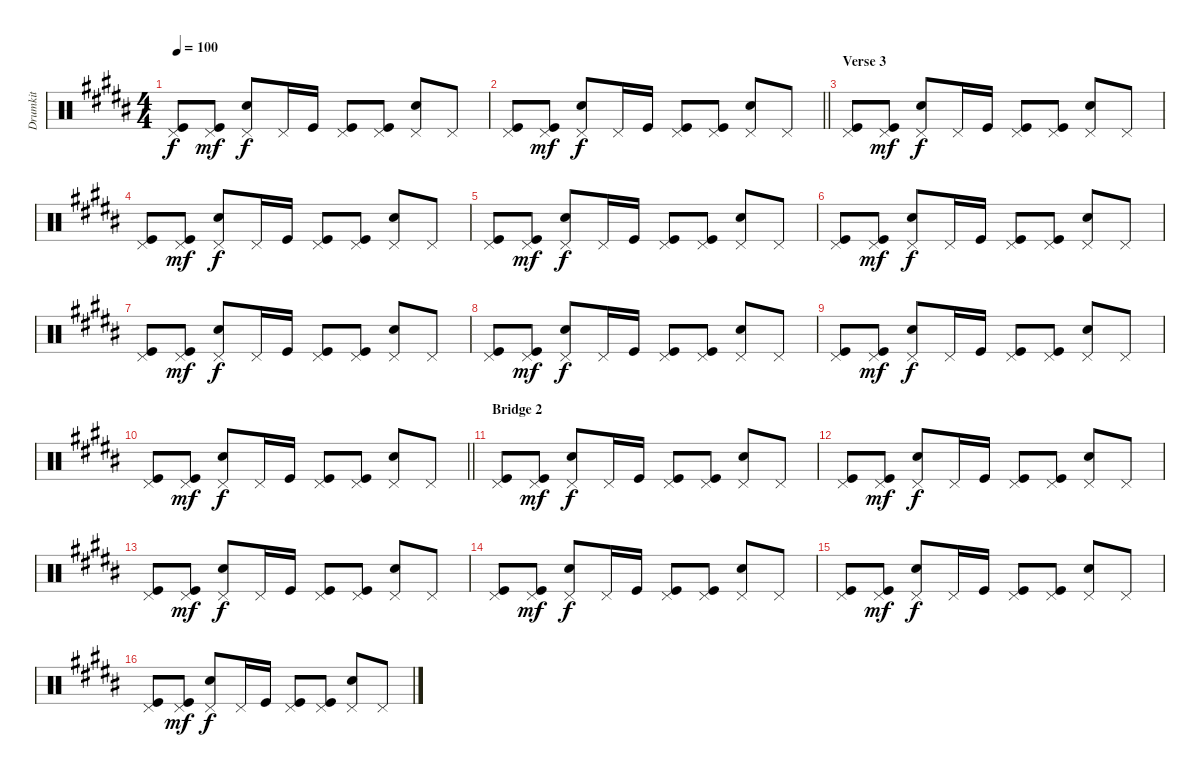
\track ("Drumkit" "Drumkit") {instrument percussion}
\staff {score}
\articulation defaults
\ts (4 4)
\tempo 100
\clef neutral
\ks b
("Pedal Hi-Hat (hit)" "Kick (hit)").8{dy f} ("Pedal Hi-Hat (hit)" "Kick (hit)").8{dy mf} ("Pedal Hi-Hat (hit)" "Snare (hit) 2").8{dy f} "Pedal Hi-Hat (hit)".16 "Kick (hit)".16 ("Pedal Hi-Hat (hit)" "Kick (hit)").8 ("Pedal Hi-Hat (hit)" "Kick (hit)").8 ("Pedal Hi-Hat (hit)" "Snare (hit) 2").8 "Pedal Hi-Hat (hit)".8 |
\barLineRight lightlight
("Pedal Hi-Hat (hit)" "Kick (hit)").8 ("Pedal Hi-Hat (hit)" "Kick (hit)").8{dy mf} ("Pedal Hi-Hat (hit)" "Snare (hit) 2").8{dy f} "Pedal Hi-Hat (hit)".16 "Kick (hit)".16 ("Pedal Hi-Hat (hit)" "Kick (hit)").8 ("Pedal Hi-Hat (hit)" "Kick (hit)").8 ("Pedal Hi-Hat (hit)" "Snare (hit) 2").8 "Pedal Hi-Hat (hit)".8 |
\section ("" "Verse 3")
("Pedal Hi-Hat (hit)" "Kick (hit)").8 ("Pedal Hi-Hat (hit)" "Kick (hit)").8{dy mf} ("Pedal Hi-Hat (hit)" "Snare (hit) 2").8{dy f} "Pedal Hi-Hat (hit)".16 "Kick (hit)".16 ("Pedal Hi-Hat (hit)" "Kick (hit)").8 ("Pedal Hi-Hat (hit)" "Kick (hit)").8 ("Pedal Hi-Hat (hit)" "Snare (hit) 2").8 "Pedal Hi-Hat (hit)".8 |
("Pedal Hi-Hat (hit)" "Kick (hit)").8 ("Pedal Hi-Hat (hit)" "Kick (hit)").8{dy mf} ("Pedal Hi-Hat (hit)" "Snare (hit) 2").8{dy f} "Pedal Hi-Hat (hit)".16 "Kick (hit)".16 ("Pedal Hi-Hat (hit)" "Kick (hit)").8 ("Pedal Hi-Hat (hit)" "Kick (hit)").8 ("Pedal Hi-Hat (hit)" "Snare (hit) 2").8 "Pedal Hi-Hat (hit)".8 |
("Pedal Hi-Hat (hit)" "Kick (hit)").8 ("Pedal Hi-Hat (hit)" "Kick (hit)").8{dy mf} ("Pedal Hi-Hat (hit)" "Snare (hit) 2").8{dy f} "Pedal Hi-Hat (hit)".16 "Kick (hit)".16 ("Pedal Hi-Hat (hit)" "Kick (hit)").8 ("Pedal Hi-Hat (hit)" "Kick (hit)").8 ("Pedal Hi-Hat (hit)" "Snare (hit) 2").8 "Pedal Hi-Hat (hit)".8 |
("Pedal Hi-Hat (hit)" "Kick (hit)").8 ("Pedal Hi-Hat (hit)" "Kick (hit)").8{dy mf} ("Pedal Hi-Hat (hit)" "Snare (hit) 2").8{dy f} "Pedal Hi-Hat (hit)".16 "Kick (hit)".16 ("Pedal Hi-Hat (hit)" "Kick (hit)").8 ("Pedal Hi-Hat (hit)" "Kick (hit)").8 ("Pedal Hi-Hat (hit)" "Snare (hit) 2").8 "Pedal Hi-Hat (hit)".8 |
("Pedal Hi-Hat (hit)" "Kick (hit)").8 ("Pedal Hi-Hat (hit)" "Kick (hit)").8{dy mf} ("Pedal Hi-Hat (hit)" "Snare (hit) 2").8{dy f} "Pedal Hi-Hat (hit)".16 "Kick (hit)".16 ("Pedal Hi-Hat (hit)" "Kick (hit)").8 ("Pedal Hi-Hat (hit)" "Kick (hit)").8 ("Pedal Hi-Hat (hit)" "Snare (hit) 2").8 "Pedal Hi-Hat (hit)".8 |
("Pedal Hi-Hat (hit)" "Kick (hit)").8 ("Pedal Hi-Hat (hit)" "Kick (hit)").8{dy mf} ("Pedal Hi-Hat (hit)" "Snare (hit) 2").8{dy f} "Pedal Hi-Hat (hit)".16 "Kick (hit)".16 ("Pedal Hi-Hat (hit)" "Kick (hit)").8 ("Pedal Hi-Hat (hit)" "Kick (hit)").8 ("Pedal Hi-Hat (hit)" "Snare (hit) 2").8 "Pedal Hi-Hat (hit)".8 |
("Pedal Hi-Hat (hit)" "Kick (hit)").8 ("Pedal Hi-Hat (hit)" "Kick (hit)").8{dy mf} ("Pedal Hi-Hat (hit)" "Snare (hit) 2").8{dy f} "Pedal Hi-Hat (hit)".16 "Kick (hit)".16 ("Pedal Hi-Hat (hit)" "Kick (hit)").8 ("Pedal Hi-Hat (hit)" "Kick (hit)").8 ("Pedal Hi-Hat (hit)" "Snare (hit) 2").8 "Pedal Hi-Hat (hit)".8 |
\barLineRight lightlight
("Pedal Hi-Hat (hit)" "Kick (hit)").8 ("Pedal Hi-Hat (hit)" "Kick (hit)").8{dy mf} ("Pedal Hi-Hat (hit)" "Snare (hit) 2").8{dy f} "Pedal Hi-Hat (hit)".16 "Kick (hit)".16 ("Pedal Hi-Hat (hit)" "Kick (hit)").8 ("Pedal Hi-Hat (hit)" "Kick (hit)").8 ("Pedal Hi-Hat (hit)" "Snare (hit) 2").8 "Pedal Hi-Hat (hit)".8 |
\section ("" "Bridge 2")
("Pedal Hi-Hat (hit)" "Kick (hit)").8 ("Pedal Hi-Hat (hit)" "Kick (hit)").8{dy mf} ("Pedal Hi-Hat (hit)" "Snare (hit) 2").8{dy f} "Pedal Hi-Hat (hit)".16 "Kick (hit)".16 ("Pedal Hi-Hat (hit)" "Kick (hit)").8 ("Pedal Hi-Hat (hit)" "Kick (hit)").8 ("Pedal Hi-Hat (hit)" "Snare (hit) 2").8 "Pedal Hi-Hat (hit)".8 |
("Pedal Hi-Hat (hit)" "Kick (hit)").8 ("Pedal Hi-Hat (hit)" "Kick (hit)").8{dy mf} ("Pedal Hi-Hat (hit)" "Snare (hit) 2").8{dy f} "Pedal Hi-Hat (hit)".16 "Kick (hit)".16 ("Pedal Hi-Hat (hit)" "Kick (hit)").8 ("Pedal Hi-Hat (hit)" "Kick (hit)").8 ("Pedal Hi-Hat (hit)" "Snare (hit) 2").8 "Pedal Hi-Hat (hit)".8 |
("Pedal Hi-Hat (hit)" "Kick (hit)").8 ("Pedal Hi-Hat (hit)" "Kick (hit)").8{dy mf} ("Pedal Hi-Hat (hit)" "Snare (hit) 2").8{dy f} "Pedal Hi-Hat (hit)".16 "Kick (hit)".16 ("Pedal Hi-Hat (hit)" "Kick (hit)").8 ("Pedal Hi-Hat (hit)" "Kick (hit)").8 ("Pedal Hi-Hat (hit)" "Snare (hit) 2").8 "Pedal Hi-Hat (hit)".8 |
("Pedal Hi-Hat (hit)" "Kick (hit)").8 ("Pedal Hi-Hat (hit)" "Kick (hit)").8{dy mf} ("Pedal Hi-Hat (hit)" "Snare (hit) 2").8{dy f} "Pedal Hi-Hat (hit)".16 "Kick (hit)".16 ("Pedal Hi-Hat (hit)" "Kick (hit)").8 ("Pedal Hi-Hat (hit)" "Kick (hit)").8 ("Pedal Hi-Hat (hit)" "Snare (hit) 2").8 "Pedal Hi-Hat (hit)".8 |
("Pedal Hi-Hat (hit)" "Kick (hit)").8 ("Pedal Hi-Hat (hit)" "Kick (hit)").8{dy mf} ("Pedal Hi-Hat (hit)" "Snare (hit) 2").8{dy f} "Pedal Hi-Hat (hit)".16 "Kick (hit)".16 ("Pedal Hi-Hat (hit)" "Kick (hit)").8 ("Pedal Hi-Hat (hit)" "Kick (hit)").8 ("Pedal Hi-Hat (hit)" "Snare (hit) 2").8 "Pedal Hi-Hat (hit)".8 |
("Pedal Hi-Hat (hit)" "Kick (hit)").8 ("Pedal Hi-Hat (hit)" "Kick (hit)").8{dy mf} ("Pedal Hi-Hat (hit)" "Snare (hit) 2").8{dy f} "Pedal Hi-Hat (hit)".16 "Kick (hit)".16 ("Pedal Hi-Hat (hit)" "Kick (hit)").8 ("Pedal Hi-Hat (hit)" "Kick (hit)").8 ("Pedal Hi-Hat (hit)" "Snare (hit) 2").8 "Pedal Hi-Hat (hit)".8
